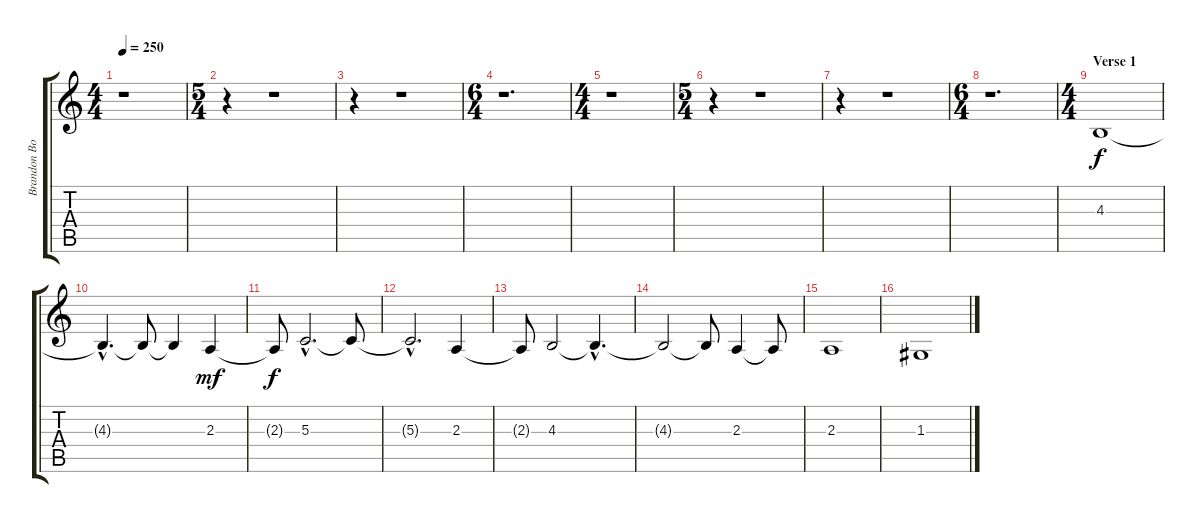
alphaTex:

\track ("Brandon Boyd" "Brandon Bo") {instrument altosax}
\staff {score tabs}
\tuning (E4 B3 G3 D3 A2 E2) {hide}
\ts (4 4)
\tempo 250
\clef g2
\ks c
r.1{dy p} |
\ts (5 4)
r.4 r.1 |
r.4 r.1 |
\ts (6 4)
r.1{d} |
\ts (4 4)
r.1 |
\ts (5 4)
r.4 r.1 |
r.4 r.1 |
\ts (6 4)
r.1{d} |
\ts (4 4)
\section ("" "Verse 1")
4.3.1{dy f} |
4.3{hac t}.4{d} 4.3{t}.8 4.3{t}.4 2.3.4{dy mf} |
2.3{t}.8{dy f} 5.3{hac}.2{d} 5.3{t}.8 |
5.3{hac t}.2{d} 2.3.4 |
2.3{t}.8 4.3.2 4.3{hac t}.4{d} |
4.3{t}.2 4.3{t}.8 2.3.4 2.3{t}.8 |
2.3.1 |
1.3.1
